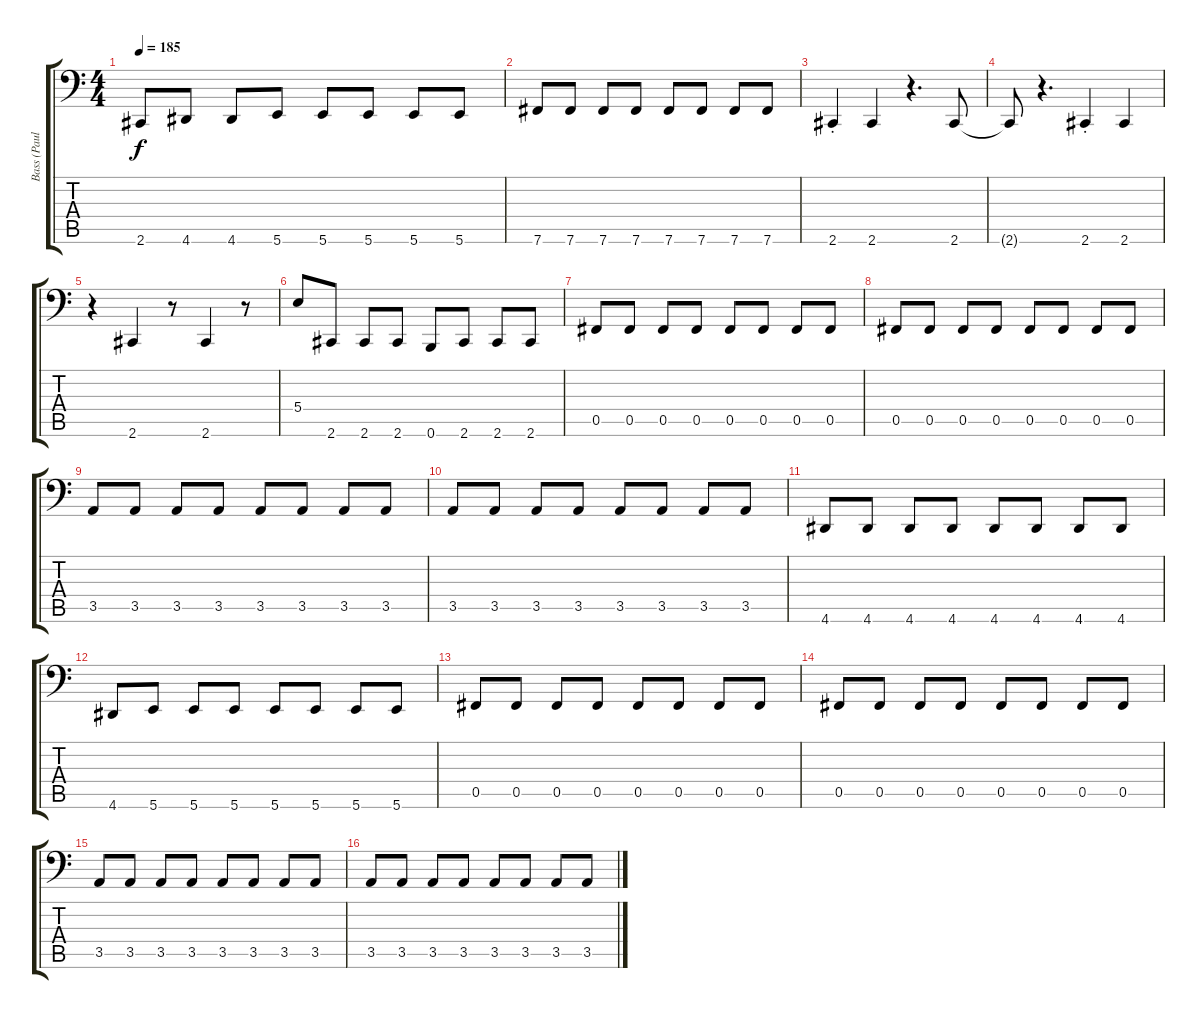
\track ("Bass (Paul)" "Bass (Paul") {instrument electricbassfinger}
\staff {score tabs}
\tuning (Db3 Ab2 E2 B1 Gb1 B0) {hide}
\ts (4 4)
\tempo 185
\clef f4
\ks c
2.6.8{dy f} 4.6.8 4.6.8 5.6.8 5.6.8 5.6.8 5.6.8 5.6.8 |
7.6.8 7.6.8 7.6.8 7.6.8 7.6.8 7.6.8 7.6.8 7.6.8 |
2.6{st}.4 2.6.4 r.4{d} 2.6.8 |
2.6{t}.8 r.4{d} 2.6{st}.4 2.6.4 |
r.4 2.6.4 r.8 2.6.4 r.8 |
5.4.8 2.6.8 2.6.8 2.6.8 0.6.8 2.6.8 2.6.8 2.6.8 |
0.5.8 0.5.8 0.5.8 0.5.8 0.5.8 0.5.8 0.5.8 0.5.8 |
0.5.8 0.5.8 0.5.8 0.5.8 0.5.8 0.5.8 0.5.8 0.5.8 |
3.5.8 3.5.8 3.5.8 3.5.8 3.5.8 3.5.8 3.5.8 3.5.8 |
3.5.8 3.5.8 3.5.8 3.5.8 3.5.8 3.5.8 3.5.8 3.5.8 |
4.6.8 4.6.8 4.6.8 4.6.8 4.6.8 4.6.8 4.6.8 4.6.8 |
4.6.8 5.6.8 5.6.8 5.6.8 5.6.8 5.6.8 5.6.8 5.6.8 |
0.5.8 0.5.8 0.5.8 0.5.8 0.5.8 0.5.8 0.5.8 0.5.8 |
0.5.8 0.5.8 0.5.8 0.5.8 0.5.8 0.5.8 0.5.8 0.5.8 |
3.5.8 3.5.8 3.5.8 3.5.8 3.5.8 3.5.8 3.5.8 3.5.8 |
3.5.8 3.5.8 3.5.8 3.5.8 3.5.8 3.5.8 3.5.8 3.5.8
